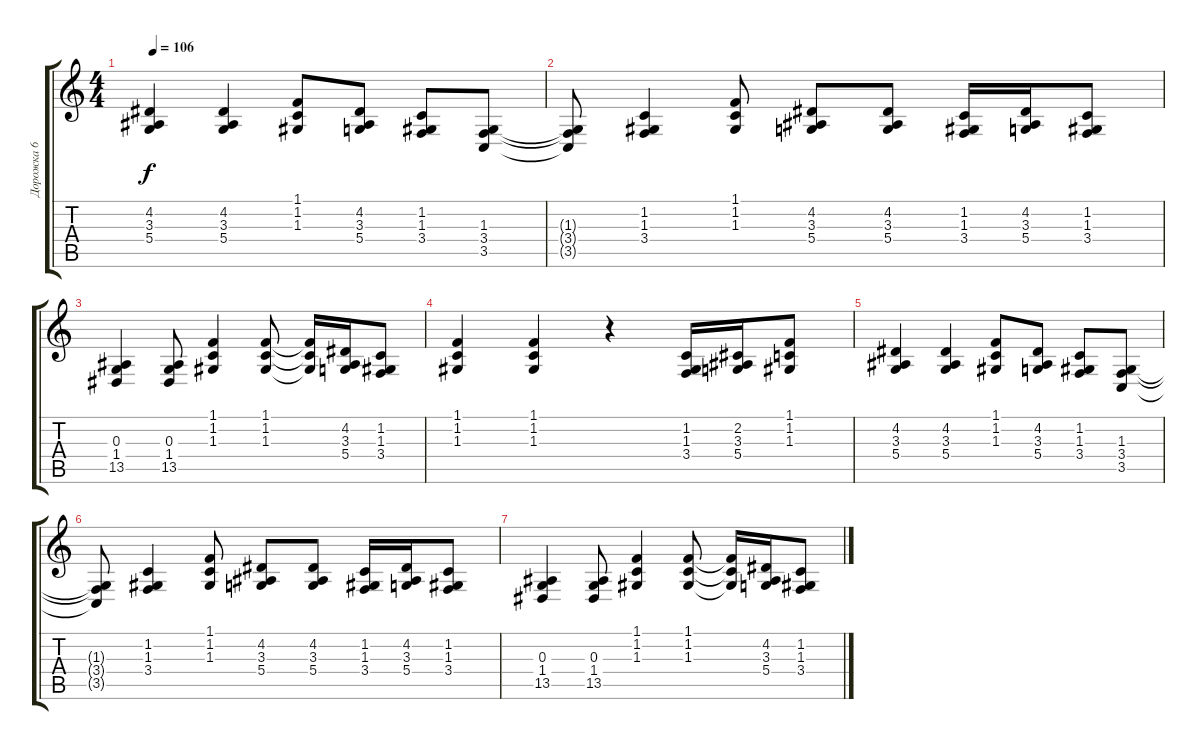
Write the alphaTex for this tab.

\track ("Дорожка 6" "Дорожка 6") {instrument choiraahs}
\staff {score tabs}
\tuning (E4 B3 G3 D3 A2 E2) {hide}
\ts (4 4)
\tempo 106
\clef g2
\ks c
(4.2 3.3 5.4).4{dy f} (4.2 3.3 5.4).4 (1.1 1.2 1.3).8 (4.2 3.3 5.4).8 (1.2 1.3 3.4).8 (1.3 3.4 3.5).8 |
(1.3{t} 3.4{t} 3.5{t}).8 (1.2 1.3 3.4).4 (1.1 1.2 1.3).8 (4.2 3.3 5.4).8 (4.2 3.3 5.4).8 (1.2 1.3 3.4).16 (4.2 3.3 5.4).16 (1.2 1.3 3.4).8 |
(0.3 1.4 13.5).4 (0.3 1.4 13.5).8 (1.1 1.2 1.3).4 (1.1 1.2 1.3).8 (1.1{t} 1.2{t} 1.3{t}).16 (4.2 3.3 5.4).16 (1.2 1.3 3.4).8 |
(1.1 1.2 1.3).4 (1.1 1.2 1.3).4 r.4{volume 7} (1.2 1.3 3.4).16 (2.2 3.3 5.4).16 (1.1 1.2 1.3).8 |
(4.2 3.3 5.4).4 (4.2 3.3 5.4).4 (1.1 1.2 1.3).8{volume 5} (4.2 3.3 5.4).8 (1.2 1.3 3.4).8 (1.3 3.4 3.5).8 |
(1.3{t} 3.4{t} 3.5{t}).8 (1.2 1.3 3.4).4 (1.1 1.2 1.3).8 (4.2 3.3 5.4).8{volume 4} (4.2 3.3 5.4).8 (1.2 1.3 3.4).16 (4.2 3.3 5.4).16 (1.2 1.3 3.4).8 |
(0.3 1.4 13.5).4{volume 3} (0.3 1.4 13.5).8 (1.1 1.2 1.3).4{volume 2} (1.1 1.2 1.3).8 (1.1{t} 1.2{t} 1.3{t}).16 (4.2 3.3 5.4).16 (1.2 1.3 3.4).8{volume 0}
